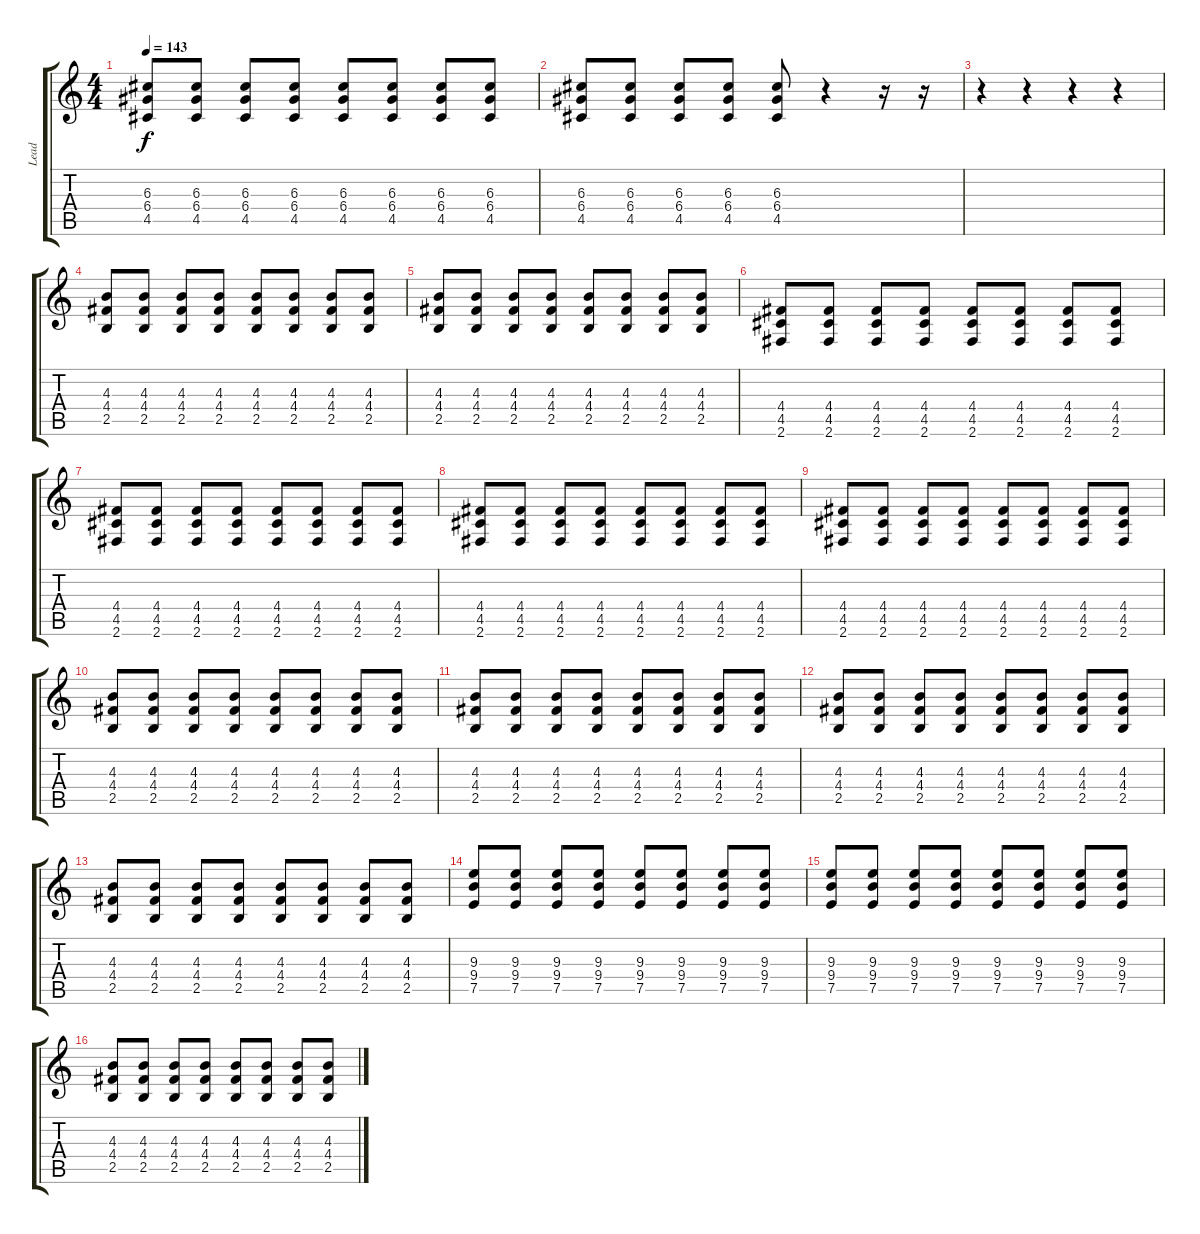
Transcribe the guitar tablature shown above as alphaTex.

\track ("Lead" "Lead") {instrument distortionguitar}
\staff {score tabs}
\tuning (E4 B3 G3 D3 A2 E2) {hide}
\ts (4 4)
\tempo 143
\clef g2
\ks c
(6.3 6.4 4.5).8{dy f} (6.3 6.4 4.5).8 (6.3 6.4 4.5).8 (6.3 6.4 4.5).8 (6.3 6.4 4.5).8 (6.3 6.4 4.5).8 (6.3 6.4 4.5).8 (6.3 6.4 4.5).8 |
(6.3 6.4 4.5).8 (6.3 6.4 4.5).8 (6.3 6.4 4.5).8 (6.3 6.4 4.5).8 (6.3 6.4 4.5).8 r.4 r.16 r.16 |
r.4 r.4 r.4 r.4 |
(4.3 4.4 2.5).8 (4.3 4.4 2.5).8 (4.3 4.4 2.5).8 (4.3 4.4 2.5).8 (4.3 4.4 2.5).8 (4.3 4.4 2.5).8 (4.3 4.4 2.5).8 (4.3 4.4 2.5).8 |
(4.3 4.4 2.5).8 (4.3 4.4 2.5).8 (4.3 4.4 2.5).8 (4.3 4.4 2.5).8 (4.3 4.4 2.5).8 (4.3 4.4 2.5).8 (4.3 4.4 2.5).8 (4.3 4.4 2.5).8 |
(4.4 4.5 2.6).8 (4.4 4.5 2.6).8 (4.4 4.5 2.6).8 (4.4 4.5 2.6).8 (4.4 4.5 2.6).8 (4.4 4.5 2.6).8 (4.4 4.5 2.6).8 (4.4 4.5 2.6).8 |
(4.4 4.5 2.6).8 (4.4 4.5 2.6).8 (4.4 4.5 2.6).8 (4.4 4.5 2.6).8 (4.4 4.5 2.6).8 (4.4 4.5 2.6).8 (4.4 4.5 2.6).8 (4.4 4.5 2.6).8 |
(4.4 4.5 2.6).8 (4.4 4.5 2.6).8 (4.4 4.5 2.6).8 (4.4 4.5 2.6).8 (4.4 4.5 2.6).8 (4.4 4.5 2.6).8 (4.4 4.5 2.6).8 (4.4 4.5 2.6).8 |
(4.4 4.5 2.6).8 (4.4 4.5 2.6).8 (4.4 4.5 2.6).8 (4.4 4.5 2.6).8 (4.4 4.5 2.6).8 (4.4 4.5 2.6).8 (4.4 4.5 2.6).8 (4.4 4.5 2.6).8 |
(4.3 4.4 2.5).8 (4.3 4.4 2.5).8 (4.3 4.4 2.5).8 (4.3 4.4 2.5).8 (4.3 4.4 2.5).8 (4.3 4.4 2.5).8 (4.3 4.4 2.5).8 (4.3 4.4 2.5).8 |
(4.3 4.4 2.5).8 (4.3 4.4 2.5).8 (4.3 4.4 2.5).8 (4.3 4.4 2.5).8 (4.3 4.4 2.5).8 (4.3 4.4 2.5).8 (4.3 4.4 2.5).8 (4.3 4.4 2.5).8 |
(4.3 4.4 2.5).8 (4.3 4.4 2.5).8 (4.3 4.4 2.5).8 (4.3 4.4 2.5).8 (4.3 4.4 2.5).8 (4.3 4.4 2.5).8 (4.3 4.4 2.5).8 (4.3 4.4 2.5).8 |
(4.3 4.4 2.5).8 (4.3 4.4 2.5).8 (4.3 4.4 2.5).8 (4.3 4.4 2.5).8 (4.3 4.4 2.5).8 (4.3 4.4 2.5).8 (4.3 4.4 2.5).8 (4.3 4.4 2.5).8 |
(9.3 9.4 7.5).8 (9.3 9.4 7.5).8 (9.3 9.4 7.5).8 (9.3 9.4 7.5).8 (9.3 9.4 7.5).8 (9.3 9.4 7.5).8 (9.3 9.4 7.5).8 (9.3 9.4 7.5).8 |
(9.3 9.4 7.5).8 (9.3 9.4 7.5).8 (9.3 9.4 7.5).8 (9.3 9.4 7.5).8 (9.3 9.4 7.5).8 (9.3 9.4 7.5).8 (9.3 9.4 7.5).8 (9.3 9.4 7.5).8 |
(4.3 4.4 2.5).8 (4.3 4.4 2.5).8 (4.3 4.4 2.5).8 (4.3 4.4 2.5).8 (4.3 4.4 2.5).8 (4.3 4.4 2.5).8 (4.3 4.4 2.5).8 (4.3 4.4 2.5).8
